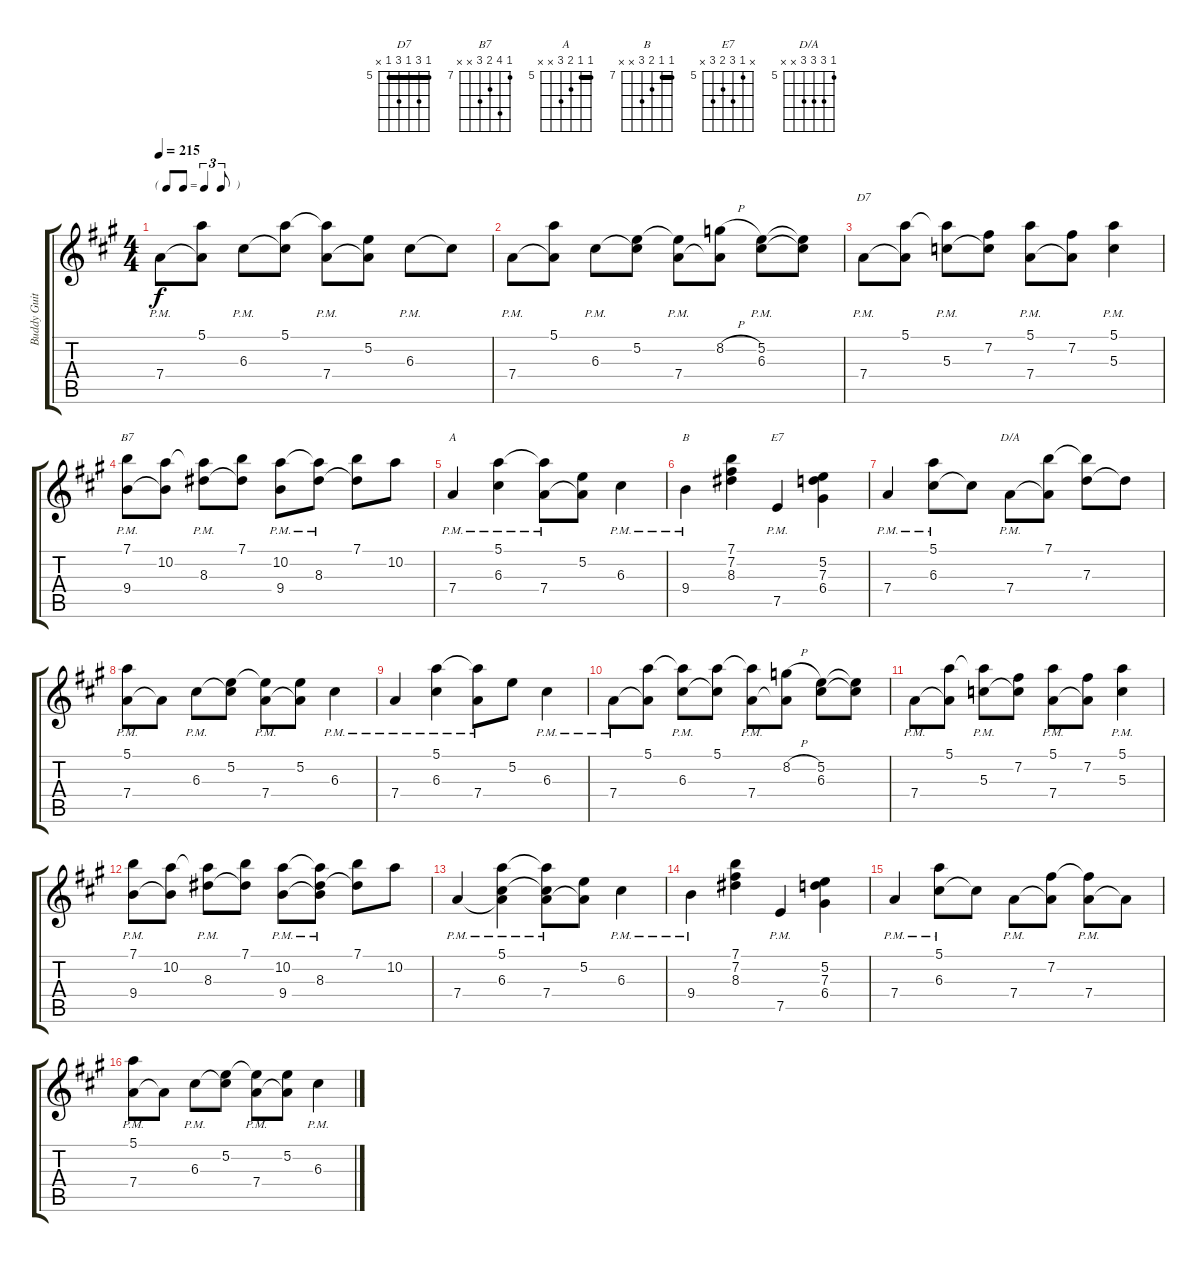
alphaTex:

\track ("Buddy Guitar" "Buddy Guit") {instrument overdrivenguitar}
\staff {score tabs}
\tuning (E4 B3 G3 D3 A2 E2) {hide}
\chord ("D7" 5 7 5 7 5 x) {firstfret 5 barre 5}
\chord ("B7" 7 10 8 9 x x) {firstfret 7}
\chord ("A" 5 5 6 7 x x) {firstfret 5 barre 5}
\chord ("B" 7 7 8 9 x x) {firstfret 7 barre 7}
\chord ("E7" x 5 7 6 7 x) {firstfret 5}
\chord ("D/A" 5 7 7 7 x x) {firstfret 5}
\ts (4 4)
\tf triplet8th
\tempo 215
\clef g2
\ks a
7.4{pm}.8{dy f} (5.1 7.4{t}).8 6.3{pm}.8 (5.1 6.3{t}).8 (5.1{t} 7.4{pm}).8 (5.2 7.4{t}).8 6.3{pm}.8 6.3{t}.8 |
7.4{pm}.8 (5.1 7.4{t}).8 6.3{pm}.8 (5.2 6.3{t}).8 (5.2{t} 7.4{pm}).8 (8.2{h} 7.4{t}).8 (5.2 6.3{pm}).8 (5.2{t} 6.3{t}).8 |
7.4{pm}.8{ch "D7"} (5.1 7.4{t}).8 (5.1{t} 5.3{pm}).8 (7.2 5.3{t}).8 (5.1 7.4{pm}).8 (7.2 7.4{t}).8 (5.1 5.3{pm}).4 |
(7.1 9.4{pm}).8{ch "B7"} (10.2 9.4{t}).8 (10.2{t} 8.3{pm}).8 (7.1 8.3{t}).8 (10.2 9.4{pm}).8 (10.2{t} 8.3{pm}).8 (7.1 8.3{t}).8 10.2.8 |
7.4{pm}.4{ch "A"} (5.1 6.3{pm}).4 (5.1{t} 7.4{pm}).8 (5.2 7.4{t}).8 6.3{pm}.4 |
9.4{pm}.4{ch "B"} (7.1 7.2 8.3).4 7.5{pm}.4{ch "E7"} (5.2 7.3 6.4).4 |
7.4{pm}.4 (5.1 6.3{pm}).8 6.3{t}.8 7.4{pm}.8{ch "D/A"} (7.1 7.4{t}).8 (7.1{t} 7.3).8 7.3{t}.8 |
(5.1 7.4{pm}).8 7.4{t}.8 6.3{pm}.8 (5.2 6.3{t}).8 (5.2{t} 7.4{pm}).8 (5.2 7.4{t}).8 6.3{pm}.4 |
7.4{pm}.4 (5.1 6.3{pm}).4 (5.1{t} 7.4{pm}).8 5.2.8 6.3{pm}.4 |
7.4{pm}.8 (5.1 7.4{t}).8 (5.1{t} 6.3{pm}).8 (5.1 6.3{t}).8 (5.1{t} 7.4{pm}).8 (8.2{h} 7.4{t}).8 (5.2 6.3).8 (5.2{t} 6.3{t}).8 |
7.4{pm}.8 (5.1 7.4{t}).8 (5.1{t} 5.3{pm}).8 (7.2 5.3{t}).8 (5.1 7.4{pm}).8 (7.2 7.4{t}).8 (5.1 5.3{pm}).4 |
(7.1 9.4{pm}).8 (10.2 9.4{t}).8 (10.2{t} 8.3{pm}).8 (7.1 8.3{t}).8 (10.2 9.4{pm}).8 (10.2{t} 8.3{pm} 9.4{t}).8 (7.1 8.3{t}).8 10.2.8 |
7.4{pm}.4 (5.1 6.3{pm} 7.4{t}).4 (5.1{t} 6.3{t} 7.4{pm}).8 (5.2 7.4{t}).8 6.3{pm}.4 |
9.4{pm}.4 (7.1 7.2 8.3).4 7.5{pm}.4 (5.2 7.3 6.4).4 |
7.4{pm}.4 (5.1 6.3{pm}).8 6.3{t}.8 7.4{pm}.8 (7.2 7.4{t}).8 (7.2{t} 7.4{pm}).8 7.4{t}.8 |
(5.1 7.4{pm}).8 7.4{t}.8 6.3{pm}.8 (5.2 6.3{t}).8 (5.2{t} 7.4{pm}).8 (5.2 7.4{t}).8 6.3{pm}.4
